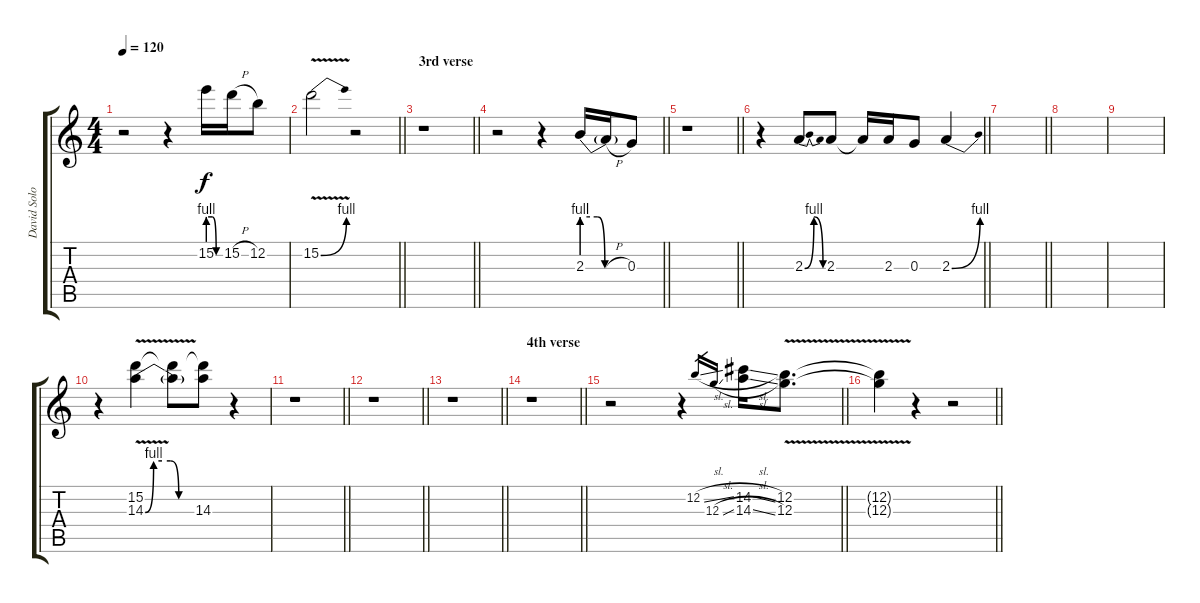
\track ("David Solo" "David Solo") {instrument distortionguitar}
\staff {score tabs}
\tuning (E4 B3 G3 D3 A2 E2) {hide}
\ts (4 4)
\tempo 120
\clef g2
\ks c
r.2{dy f} r.4 15.2{be (custom 0 4 20 4 40 0 60 0)}.16 15.2{h}.16 12.2.8 |
\barLineRight lightlight
15.2{be (bend 0 0 60 4) v}.2 r.2 |
\section ("" "3rd verse")
\barLineRight lightlight
r.1 |
\barLineRight lightlight
r.2 r.4 2.3{be (custom 0 4 20 4 30 0 60 0)}.16 2.3{h t}.16 0.3.8 |
\barLineRight lightlight
r.1 |
\barLineRight lightlight
r.4 2.3{be (bendrelease 0 0 15 4 50 4 60 0)}.8 2.3.8 2.3{t}.16 2.3.16 0.3.8 2.3{be (bend 0 0 60 4)}.4 |
\barLineRight lightlight
|
|
|
r.4 (15.2 14.3{be (custom 0 0 10 4 20 4 30 4 40 0 60 0) v}).4 (15.2{t} 14.3{t}).8 (15.2{t} 14.3).8 r.4 |
\barLineRight lightlight
r.1 |
\barLineRight lightlight
r.1 |
\barLineRight lightlight
r.1 |
\section ("" "4th verse")
\barLineRight lightlight
r.1 |
\barLineRight lightlight
r.2 r.4 12.2{sl}.16{gr} 12.3{sl}.16{gr} (14.2{sl} 14.3{sl}).16 (12.2{v} 12.3{v}).8{d} |
\barLineRight lightlight
(12.2{t} 12.3{t}).4 r.4 r.2
